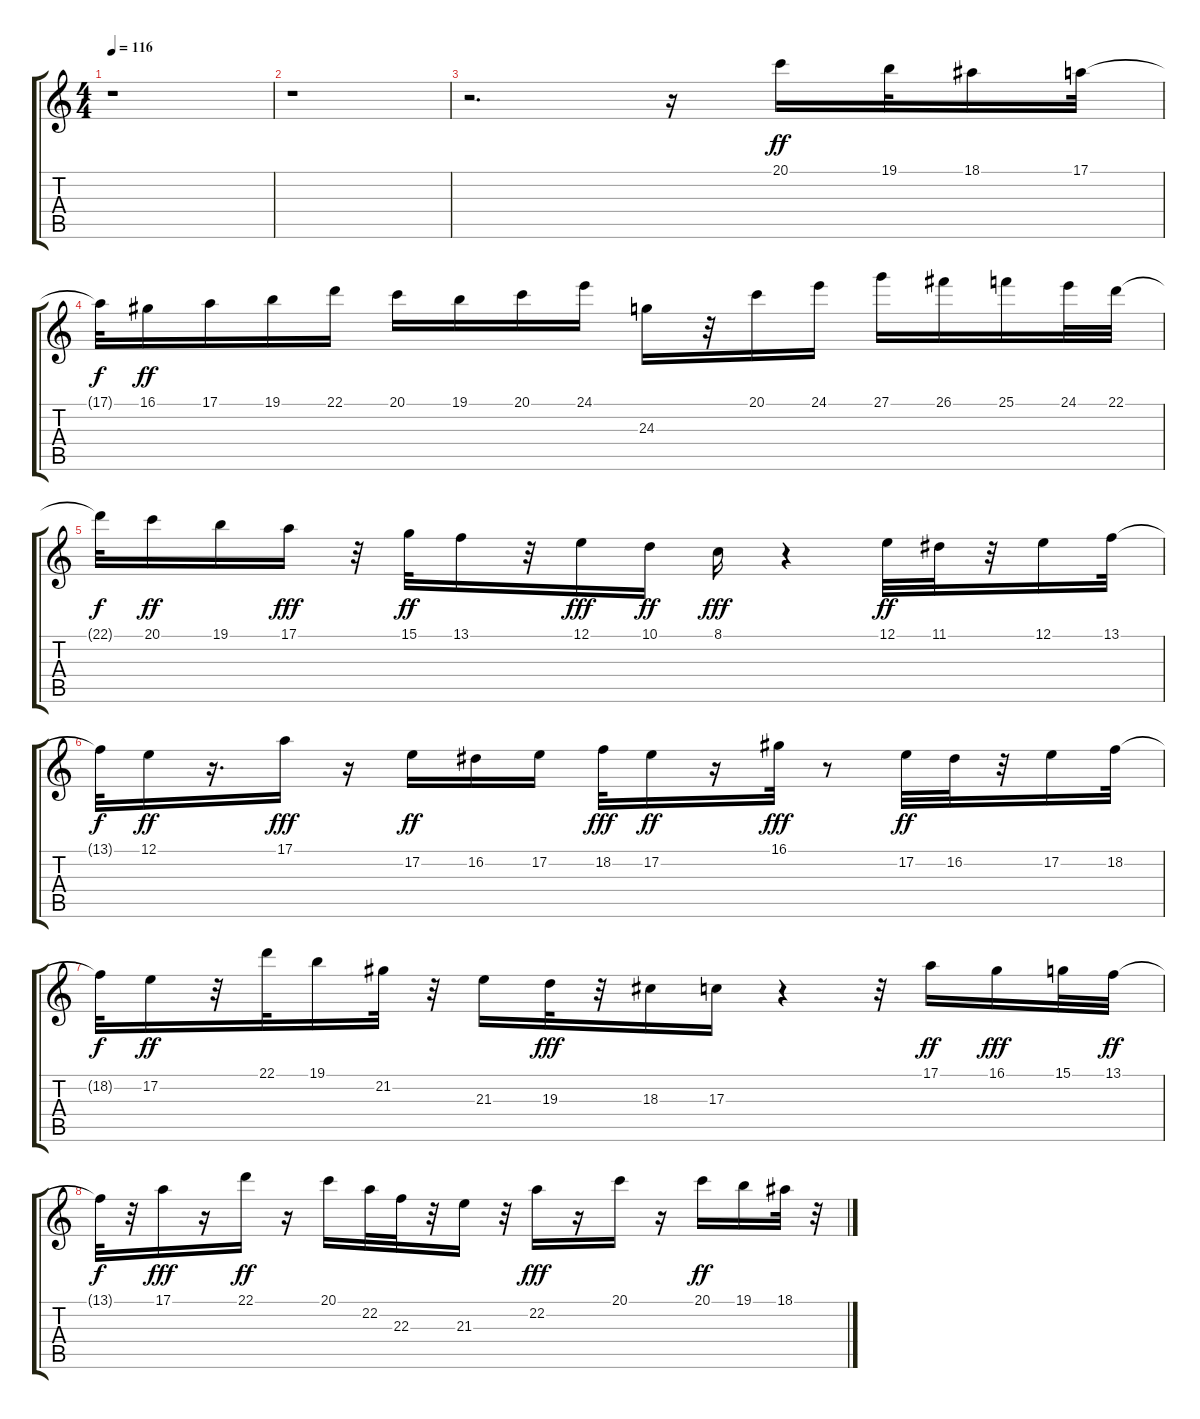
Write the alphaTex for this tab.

\track "" {instrument flute}
\staff {score tabs}
\tuning (E4 B3 G3 D3 A2 E2) {hide}
\ts (4 4)
\tempo 116
\clef g2
\ks c
r.1{dy ff instrument flute} |
r.1 |
r.2{d} r.16 20.1.16 19.1.32 18.1.16 17.1.32 |
17.1{t}.32{dy f} 16.1.16{dy ff} 17.1.16 19.1.16 22.1.16 20.1.16 19.1.16 20.1.16 24.1.16 24.3.16 r.32 20.1.16 24.1.16 27.1.16 26.1.16 25.1.16 24.1.32 22.1.32 |
22.1{t}.32{dy f} 20.1.16{dy ff} 19.1.16 17.1.16{dy fff} r.32 15.1.32{dy ff} 13.1.16 r.32 12.1.16{dy fff} 10.1.16{dy ff} 8.1.16{dy fff} r.4 12.1.32{dy ff} 11.1.32 r.32 12.1.16 13.1.32 |
13.1{t}.32{dy f} 12.1.16{dy ff} r.16{d} 17.1.16{dy fff} r.16 17.2.16{dy ff} 16.2.16 17.2.16 18.2.32{dy fff} 17.2.16{dy ff} r.16 16.1.32{dy fff} r.8 17.2.32{dy ff} 16.2.32 r.32 17.2.16 18.2.32 |
18.2{t}.32{dy f} 17.2.16{dy ff} r.32 22.1.32 19.1.16 21.2.32 r.32 21.3.16 19.3.32{dy fff} r.32 18.3.16 17.3.16 r.4 r.32 17.1.16{dy ff} 16.1.16{dy fff} 15.1.32 13.1.32{dy ff} |
13.1{t}.32{dy f} r.32 17.1.16{dy fff} r.16 22.1.16{dy ff} r.16 20.1.16 22.2.32 22.3.32 r.32 21.3.16 r.32 22.2.16{dy fff} r.16 20.1.16 r.16 20.1.16{dy ff} 19.1.16 18.1.32 r.32
